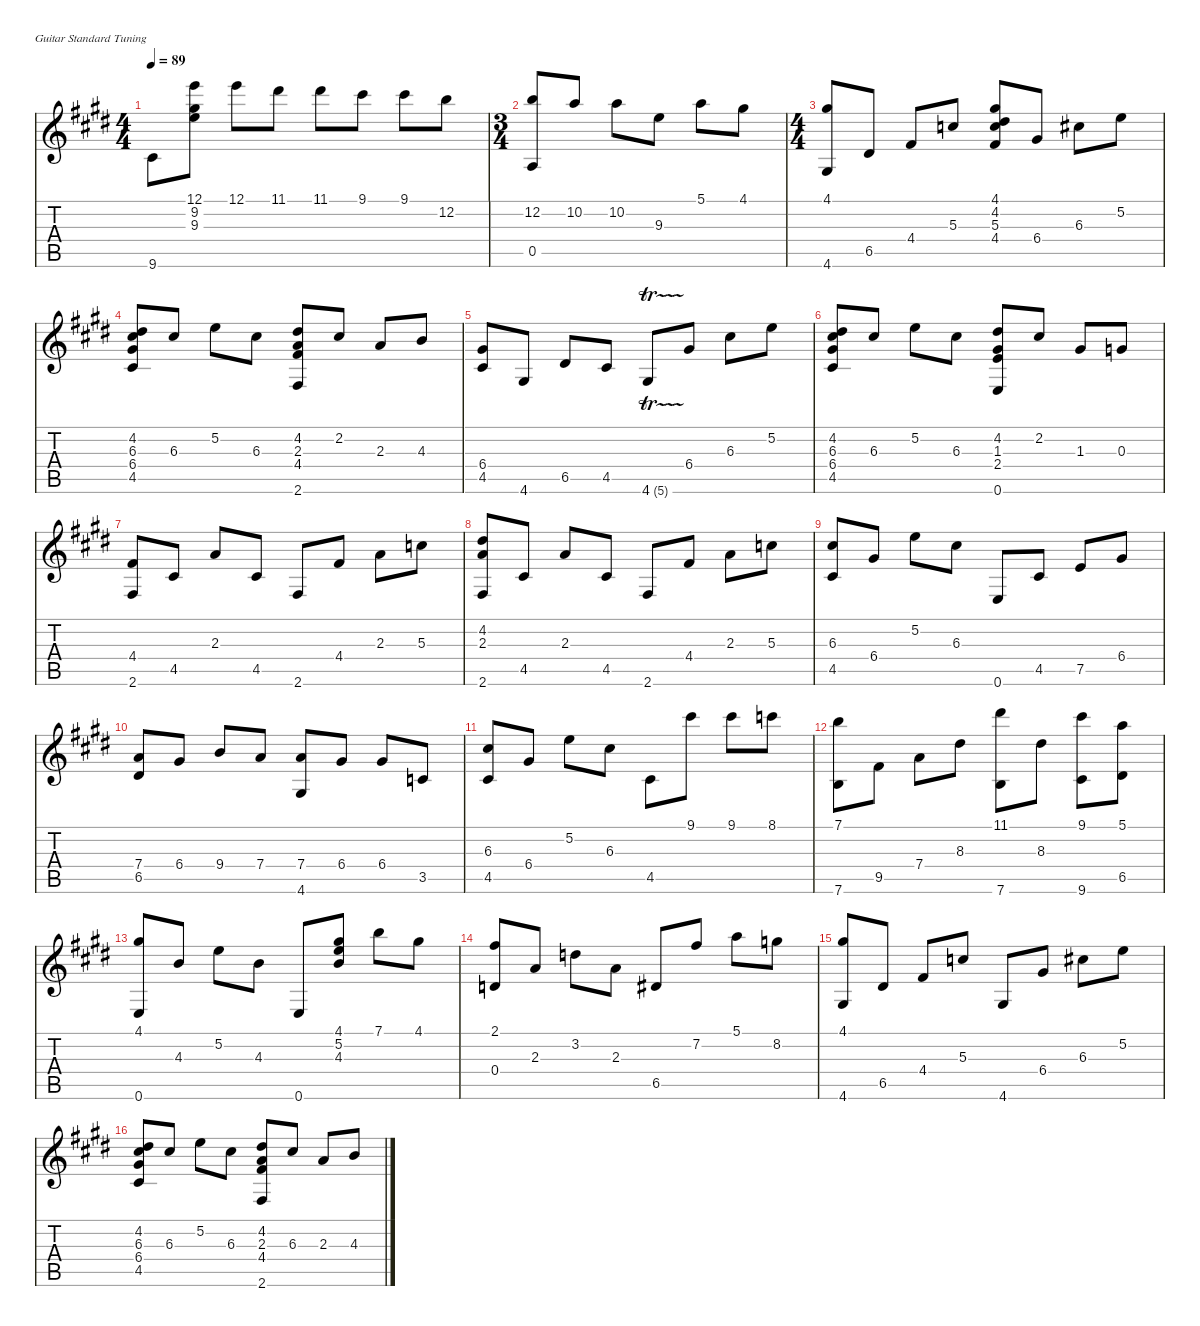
\defaultSystemsLayout 4
\hideDynamics
\bracketExtendMode nobrackets
\singleTrackTrackNamePolicy hidden
\multiTrackTrackNamePolicy hidden
\firstSystemTrackNameOrientation horizontal
\otherSystemsTrackNameOrientation horizontal
\extendBarLines
\chordDiagramsInScore
\track ("Guitarra" "n.guit.") {instrument acousticguitarnylon}
\staff {score tabs}
\tuning (E4 B3 G3 D3 A2 E2)
\ts (4 4)
\beaming (8 2 2 2 2)
\tempo 89
\clef g2
\scale
1.30503
\ks c#minor
9.6{acc #}.8{dy mf instrument acousticguitarnylon beam Down} (12.1{acc forcenatural} 9.2{acc #} 9.3{acc forcenatural}).8{beam Down} 12.1{acc forcenatural}.8{beam Down} 11.1{acc #}.8{beam Down} 11.1{acc #}.8{beam Down} 9.1{acc #}.8{beam Down} 9.1{acc #}.8{beam Down} 12.2{acc forcenatural}.8{beam Down} |
\ts (3 4)
\beaming (8 2 2 2)
\scale
0.794083 (0.5{acc forcenatural} 12.2{acc forcenatural}).8{beam Up} 10.2{acc forcenatural}.8{beam Up} 10.2{acc forcenatural}.8{beam Down} 9.3{acc forcenatural}.8{beam Down} 5.1{acc forcenatural}.8{beam Down} 4.1{acc #}.8{beam Down} |
\ts (4 4)
\beaming (8 2 2 2 2)
\scale
0.94411 (4.1{acc #} 4.6{acc #}).8{beam Up} 6.5{acc #}.8{beam Up} 4.4{acc #}.8{beam Up} 5.3{acc forcenatural}.8{beam Up} (4.1{acc #} 4.2{acc #} 5.3{acc forcenatural} 4.4{acc #}).8{beam Up} 6.4{acc #}.8{beam Up} 6.3{acc #}.8{beam Down} 5.2{acc forcenatural}.8{beam Down} |
\scale
0.956774 (4.2{acc #} 6.3{acc #} 6.4{acc #} 4.5{acc #}).8{beam Up} 6.3{acc #}.8{beam Up} 5.2{acc forcenatural}.8{beam Down} 6.3{acc #}.8{beam Down} (4.2{acc #} 2.3{acc forcenatural} 4.4{acc #} 2.6{acc #}).8{beam Up} 2.2{acc #}.8{beam Up} 2.3{acc forcenatural}.8{beam Up} 4.3{acc forcenatural}.8{beam Up} |
\scale
1.20744 (4.5{acc #} 6.4{acc #}).8{beam Up} 4.6{acc #}.8{beam Up} 6.5{acc #}.8{beam Up} 4.5{acc #}.8{beam Up} 4.6{tr (5 16) acc #}.8{beam Up} 6.4{acc #}.8{beam Up} 6.3{acc #}.8{beam Down} 5.2{acc forcenatural}.8{beam Down} |
\scale
0.948578 (4.2{acc #} 6.3{acc #} 6.4{acc #} 4.5{acc #}).8{beam Up} 6.3{acc #}.8{beam Up} 5.2{acc forcenatural}.8{beam Down} 6.3{acc #}.8{beam Down} (4.2{acc #} 1.3{acc #} 2.4{acc forcenatural} 0.6{acc forcenatural}).8{beam Up} 2.2{acc #}.8{beam Up} 1.3{acc #}.8{beam Up} 0.3{acc forcenatural}.8{beam Up} |
\scale
0.903224 (4.4{acc #} 2.6{acc #}).8{beam Up} 4.5{acc #}.8{beam Up} 2.3{acc forcenatural}.8{beam Up} 4.5{acc #}.8{beam Up} 2.6{acc #}.8{beam Up} 4.4{acc #}.8{beam Up} 2.3{acc forcenatural}.8{beam Down} 5.3{acc forcenatural}.8{beam Down} |
\scale
0.940762 (2.6{acc #} 4.2{acc #} 2.3{acc forcenatural}).8{beam Up} 4.5{acc #}.8{beam Up} 2.3{acc forcenatural}.8{beam Up} 4.5{acc #}.8{beam Up} 2.6{acc #}.8{beam Up} 4.4{acc #}.8{beam Up} 2.3{acc forcenatural}.8{beam Down} 5.3{acc forcenatural}.8{beam Down} |
\scale
1.20993 (6.3{acc #} 4.5{acc #}).8{beam Up} 6.4{acc #}.8{beam Up} 5.2{acc forcenatural}.8{beam Down} 6.3{acc #}.8{beam Down} 0.6{acc forcenatural}.8{beam Up} 4.5{acc #}.8{beam Up} 7.5{acc forcenatural}.8{beam Up} 6.4{acc #}.8{beam Up} |
\scale
0.941901 (6.5{acc #} 7.4{acc forcenatural}).8{beam Up} 6.4{acc #}.8{beam Up} 9.4{acc forcenatural}.8{beam Up} 7.4{acc forcenatural}.8{beam Up} (4.6{acc #} 7.4{acc forcenatural}).8{beam Up} 6.4{acc #}.8{beam Up} 6.4{acc #}.8{beam Up} 3.5{acc forcenatural}.8{beam Up} |
\scale
0.910487 (6.3{acc #} 4.5{acc #}).8{beam Up} 6.4{acc #}.8{beam Up} 5.2{acc forcenatural}.8{beam Down} 6.3{acc #}.8{beam Down} 4.5{acc #}.8{beam Down} 9.1{acc #}.8{beam Down} 9.1{acc #}.8{beam Down} 8.1{acc forcenatural}.8{beam Down} |
\scale
0.937681 (7.1{acc forcenatural} 7.6{acc forcenatural}).8{beam Down} 9.5{acc #}.8{beam Down} 7.4{acc forcenatural}.8{beam Down} 8.3{acc #}.8{beam Down} (11.1{acc #} 7.6{acc forcenatural}).8{beam Down} 8.3{acc #}.8{beam Down} (9.1{acc #} 9.6{acc #}).8{beam Down} (5.1{acc forcenatural} 6.5{acc #}).8{beam Down} |
\scale
1.21967 (4.1{acc #} 0.6{acc forcenatural}).8{beam Up} 4.3{acc forcenatural}.8{beam Up} 5.2{acc forcenatural}.8{beam Down} 4.3{acc forcenatural}.8{beam Down} 0.6{acc forcenatural}.8{beam Up} (4.1{acc #} 5.2{acc forcenatural} 4.3{acc forcenatural}).8{beam Up} 7.1{acc forcenatural}.8{beam Down} 4.1{acc #}.8{beam Down} |
\scale
0.947734 (2.1{acc #} 0.4{acc forcenatural}).8{beam Up} 2.3{acc forcenatural}.8{beam Up} 3.2{acc forcenatural}.8{beam Down} 2.3{acc forcenatural}.8{beam Down} 6.5{acc #}.8{beam Up} 7.2{acc #}.8{beam Up} 5.1{acc forcenatural}.8{beam Down} 8.2{acc forcenatural}.8{beam Down} |
\scale
0.903399 (4.1{acc #} 4.6{acc #}).8{beam Up} 6.5{acc #}.8{beam Up} 4.4{acc #}.8{beam Up} 5.3{acc forcenatural}.8{beam Up} 4.6{acc #}.8{beam Up} 6.4{acc #}.8{beam Up} 6.3{acc #}.8{beam Down} 5.2{acc forcenatural}.8{beam Down} |
\scale
0.929198 (4.2{acc #} 6.3{acc #} 6.4{acc #} 4.5{acc #}).8{beam Up} 6.3{acc #}.8{beam Up} 5.2{acc forcenatural}.8{beam Down} 6.3{acc #}.8{beam Down} (4.2{acc #} 2.3{acc forcenatural} 4.4{acc #} 2.6{acc #}).8{beam Up} 6.3{acc #}.8{beam Up} 2.3{acc forcenatural}.8{beam Up} 4.3{acc forcenatural}.8{beam Up}
